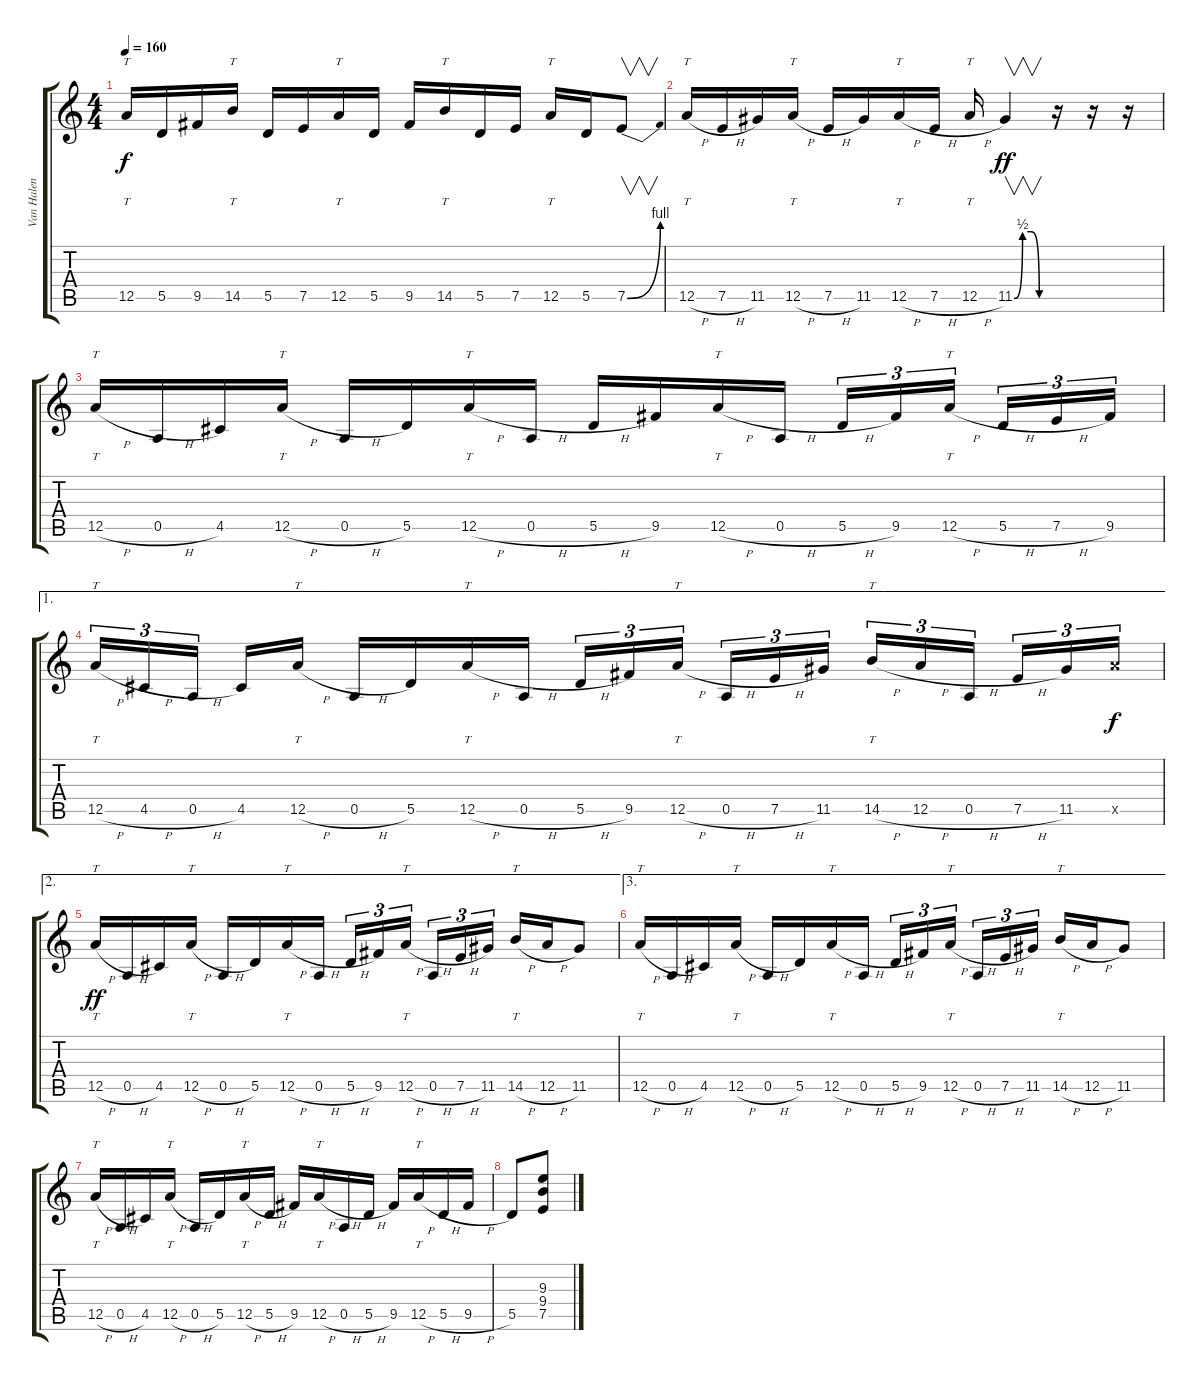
\track ("Van Halen" "Van Halen") {instrument overdrivenguitar}
\staff {score tabs}
\tuning (E4 B3 G3 D3 A2 E2) {hide}
\ts (4 4)
\tempo 160
\clef g2
\ks c
12.5.16{tt dy f} 5.5.16 9.5.16 14.5.16{tt} 5.5.16 7.5.16 12.5.16{tt} 5.5.16 9.5.16 14.5.16{tt} 5.5.16 7.5.16 12.5.16{tt} 5.5.16 7.5{be (bend 0 0 60 4)}.8{v} |
12.5{h}.16{tt} 7.5{h}.16 11.5.16 12.5{h}.16{tt} 7.5{h}.16 11.5.16 12.5{h}.16{tt} 7.5{h}.16 12.5{h}.16{tt} 11.5{be (custom 0 0 15 2 30 2 45 0 60 0)}.4{v dy ff} r.16 r.16 r.16 |
12.5{h}.16{tt} 0.5{h}.16 4.5.16 12.5{h}.16{tt} 0.5{h}.16 5.5.16 12.5{h}.16{tt} 0.5{h}.16 5.5{h}.16 9.5.16 12.5{h}.16{tt} 0.5{h}.16 5.5{h}.16{tu (3 2)} 9.5.16{tu (3 2)} 12.5{h}.16{tt tu (3 2)} 5.5{h}.16{tu (3 2)} 7.5{h}.16{tu (3 2)} 9.5.16{tu (3 2)} |
\ae 1
12.5{h}.16{tt tu (3 2)} 4.5{h}.16{tu (3 2)} 0.5{h}.16{tu (3 2)} 4.5.16 12.5{h}.16{tt} 0.5{h}.16 5.5.16 12.5{h}.16{tt} 0.5{h}.16 5.5{h}.16{tu (3 2)} 9.5.16{tu (3 2)} 12.5{h}.16{tt tu (3 2)} 0.5{h}.16{tu (3 2)} 7.5{h}.16{tu (3 2)} 11.5.16{tu (3 2)} 14.5{h}.16{tt tu (3 2)} 12.5{h}.16{tu (3 2)} 0.5{h}.16{tu (3 2)} 7.5{h}.16{tu (3 2)} 11.5.16{tu (3 2)} 12.5{x}.16{tu (3 2) dy f} |
\ae 2
12.5{h}.16{tt dy ff} 0.5{h}.16 4.5.16 12.5{h}.16{tt} 0.5{h}.16 5.5.16 12.5{h}.16{tt} 0.5{h}.16 5.5{h}.16{tu (3 2)} 9.5.16{tu (3 2)} 12.5{h}.16{tt tu (3 2)} 0.5{h}.16{tu (3 2)} 7.5{h}.16{tu (3 2)} 11.5.16{tu (3 2)} 14.5{h}.16{tt} 12.5{h}.16 11.5.8 |
\ae 3
12.5{h}.16{tt} 0.5{h}.16 4.5.16 12.5{h}.16{tt} 0.5{h}.16 5.5.16 12.5{h}.16{tt} 0.5{h}.16 5.5{h}.16{tu (3 2)} 9.5.16{tu (3 2)} 12.5{h}.16{tt tu (3 2)} 0.5{h}.16{tu (3 2)} 7.5{h}.16{tu (3 2)} 11.5.16{tu (3 2)} 14.5{h}.16{tt} 12.5{h}.16 11.5.8 |
12.5{h}.16{tt} 0.5{h}.16 4.5.16 12.5{h}.16{tt} 0.5{h}.16 5.5.16 12.5{h}.16{tt} 5.5{h}.16 9.5.16 12.5{h}.16{tt} 0.5{h}.16 5.5{h}.16 9.5.16 12.5{h}.16{tt} 5.5{h}.16 9.5{h}.16 |
5.5.8 (9.3 9.4 7.5).8
